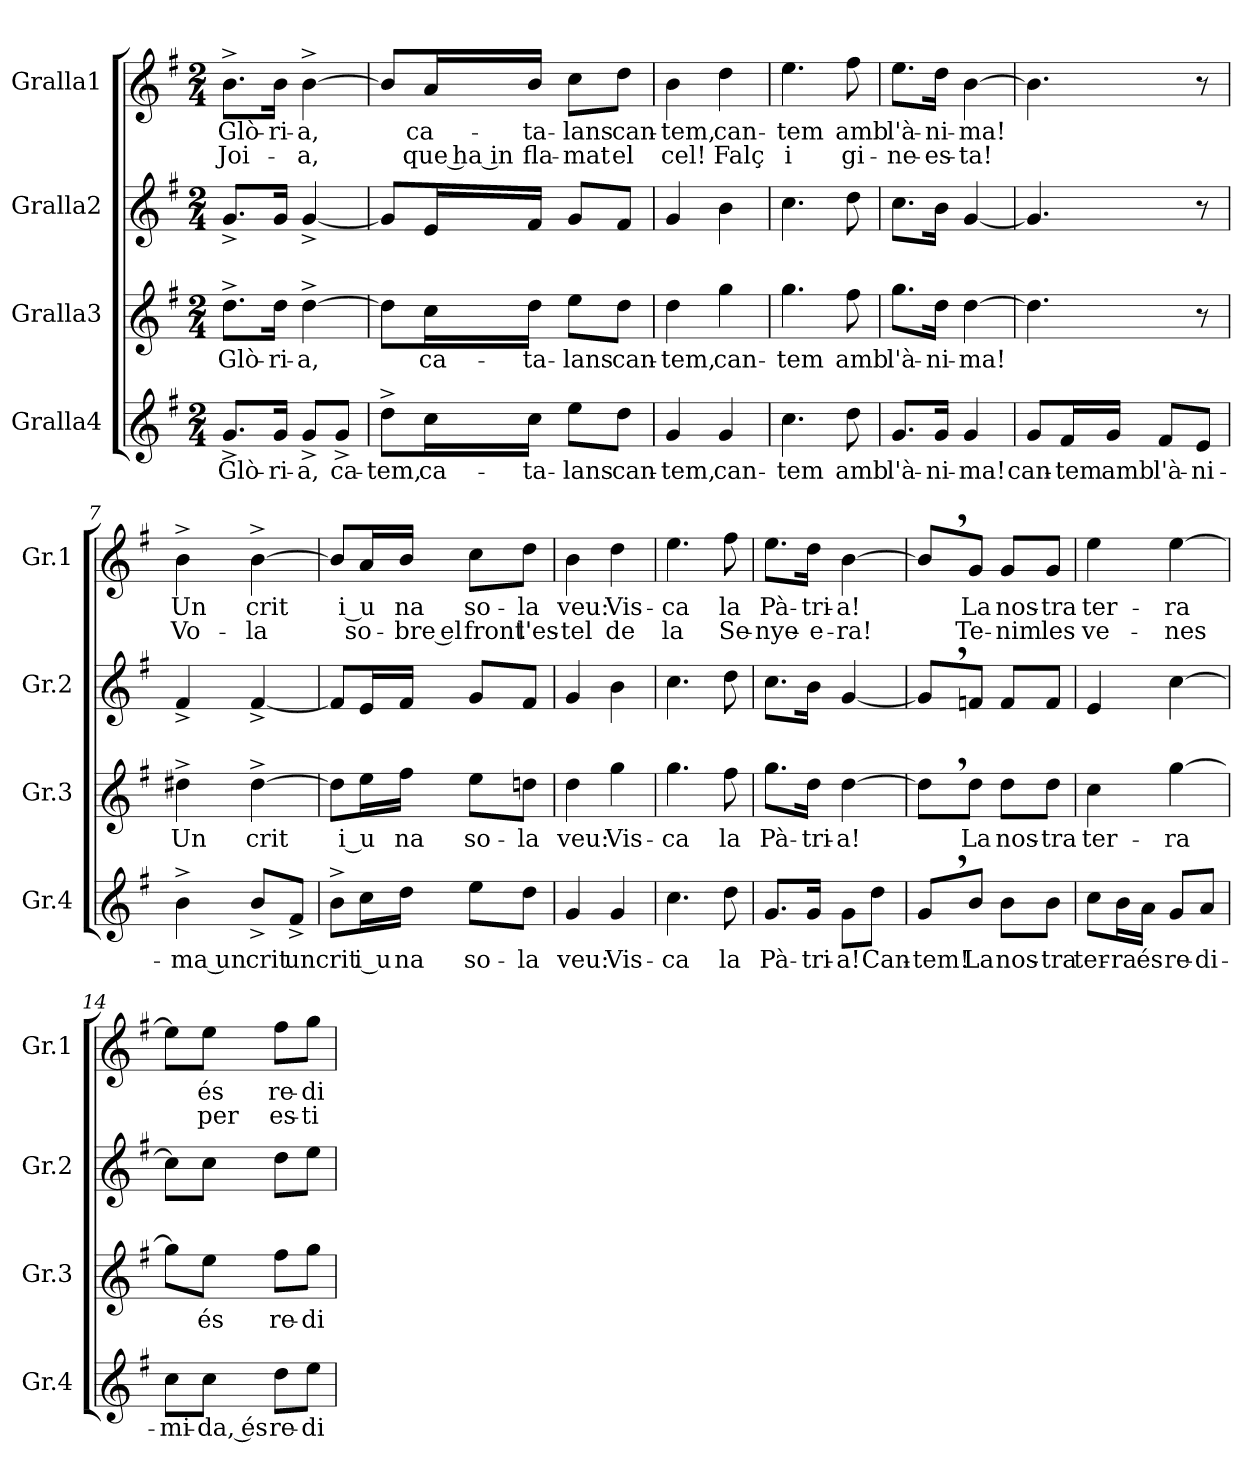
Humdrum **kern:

**kern	**text	**kern	**text	**kern	**kern	**text	**text
*part4	*part4	*part3	*part3	*part2	*part1	*part1	*part1
*staff4	*staff4	*staff3	*staff3	*staff2	*staff1	*staff1	*staff1
*I"Gralla4	*	*I"Gralla3	*	*I"Gralla2	*I"Gralla1	*	*
*I'Gr.4	*	*I'Gr.3	*	*I'Gr.2	*I'Gr.1	*	*
*clefG2	*	*clefG2	*	*clefG2	*clefG2	*	*
*k[f#]	*	*k[f#]	*	*k[f#]	*k[f#]	*	*
*M2/4	*	*M2/4	*	*M2/4	*M2/4	*	*
*MM80	*	*MM80	*	*MM80	*MM80	*	*
=1	=1	=1	=1	=1	=1	=1	=1
!	!LO:LY:b	!	!LO:LY:b	!	!	!LO:LY:b	!LO:LY:b
8.g^/L	Glò-	8.dd^\L	Glò-	8.g^/L	8.b^\L	Glò-	Joi-
!	!LO:LY:b	!	!LO:LY:b	!	!	!LO:LY:b	!
16g/Jk	-ri-	16dd\Jk	-ri-	16g/Jk	16b\Jk	-ri-	.
!	!LO:LY:b	!	!LO:LY:b	!	!	!LO:LY:b	!LO:LY:b
8g^/L	-a,	[4dd^\	-a,	[4g^/	[4b^\	-a,	-a,
!	!LO:LY:b	!	!	!	!	!	!
8g^/J	ca-	.	.	.	.	.	.
=2	=2	=2	=2	=2	=2	=2	=2
!	!LO:LY:b	!	!	!	!	!	!
8dd^\L	-tem,	8dd\L]	.	8g/L]	8b/L]	.	.
!	!LO:LY:b	!	!LO:LY:b	!	!	!LO:LY:b	!LO:LY:b
16cc\L	ca-	16cc\L	ca-	16e/L	16a/L	ca-	que ha in
!	!LO:LY:b	!	!LO:LY:b	!	!	!LO:LY:b	!LO:LY:b
16cc\JJ	-ta-	16dd\JJ	-ta-	16f#/JJ	16b/JJ	-ta-	-fla-
!	!LO:LY:b	!	!LO:LY:b	!	!	!LO:LY:b	!LO:LY:b
8ee\L	-lans	8ee\L	-lans	8g/L	8cc\L	-lans	-mat
!	!LO:LY:b	!	!LO:LY:b	!	!	!LO:LY:b	!LO:LY:b
8dd\J	can-	8dd\J	can-	8f#/J	8dd\J	can-	el
=3	=3	=3	=3	=3	=3	=3	=3
!	!LO:LY:b	!	!LO:LY:b	!	!	!LO:LY:b	!LO:LY:b
4g/	-tem,	4dd\	-tem,	4g/	4b\	-tem,	cel!
!	!LO:LY:b	!	!LO:LY:b	!	!	!LO:LY:b	!LO:LY:b
4g/	can-	4gg\	can-	4b\	4dd\	can-	Falç
=4	=4	=4	=4	=4	=4	=4	=4
!	!LO:LY:b	!	!LO:LY:b	!	!	!LO:LY:b	!LO:LY:b
4.cc\	-tem	4.gg\	-tem	4.cc\	4.ee\	-tem	i
!	!LO:LY:b	!	!LO:LY:b	!	!	!LO:LY:b	!LO:LY:b
8dd\	amb	8ff#\	amb	8dd\	8ff#\	amb	gi-
=5	=5	=5	=5	=5	=5	=5	=5
!	!LO:LY:b	!	!LO:LY:b	!	!	!LO:LY:b	!LO:LY:b
8.g/L	l'à-	8.gg\L	l'à-	8.cc\L	8.ee\L	l'à-	-ne-
!	!LO:LY:b	!	!LO:LY:b	!	!	!LO:LY:b	!LO:LY:b
16g/Jk	-ni-	16dd\Jk	-ni-	16b\Jk	16dd\Jk	-ni-	-es-
!	!LO:LY:b	!	!LO:LY:b	!	!	!LO:LY:b	!LO:LY:b
4g/	-ma!	[4dd\	-ma!	[4g/	[4b\	-ma!	-ta!
!!LO:LB:g=z
=6	=6	=6	=6	=6	=6	=6	=6
!	!LO:LY:b	!	!	!	!	!	!
8g/L	can-	4.dd\]	.	4.g/]	4.b\]	.	.
!	!LO:LY:b	!	!	!	!	!	!
16f#/L	-tem	.	.	.	.	.	.
!	!LO:LY:b	!	!	!	!	!	!
16g/JJ	amb	.	.	.	.	.	.
!	!LO:LY:b	!	!	!	!	!	!
8f#/L	l'à-	.	.	.	.	.	.
!	!LO:LY:b	!	!	!	!	!	!
8e/J	-ni-	8r	.	8r	8r	.	.
=7	=7	=7	=7	=7	=7	=7	=7
!	!LO:LY:b	!	!LO:LY:b	!	!	!LO:LY:b	!LO:LY:b
4b^\	ma un	4dd#X^\	Un	4f#^/	4b^\	Un	Vo-
!	!LO:LY:b	!	!LO:LY:b	!	!	!LO:LY:b	!LO:LY:b
8b^/L	crit	[4dd#^\	crit	[4f#^/	[4b^\	crit	-la
!	!LO:LY:b	!	!	!	!	!	!
8f#^/J	un	.	.	.	.	.	.
=8	=8	=8	=8	=8	=8	=8	=8
!	!LO:LY:b	!	!	!	!	!	!
8b^\L	crit	8dd#\L]	.	8f#/L]	8b/L]	.	.
!	!LO:LY:b	!	!LO:LY:b	!	!	!LO:LY:b	!LO:LY:b
16cc\L	i u	16ee\L	i u	16e/L	16a/L	i u	so-
!	!LO:LY:b	!	!LO:LY:b	!	!	!LO:LY:b	!LO:LY:b
16dd\JJ	-na	16ff#\JJ	-na	16f#/JJ	16b/JJ	-na	bre el
!	!LO:LY:b	!	!LO:LY:b	!	!	!LO:LY:b	!LO:LY:b
8ee\L	so-	8ee\L	so-	8g/L	8cc\L	so-	front
!	!LO:LY:b	!	!LO:LY:b	!	!	!LO:LY:b	!LO:LY:b
8dd\J	-la	8ddn\J	-la	8f#/J	8dd\J	-la	l'es-
=9	=9	=9	=9	=9	=9	=9	=9
!	!LO:LY:b	!	!LO:LY:b	!	!	!LO:LY:b	!LO:LY:b
4g/	veu:	4dd\	veu:	4g/	4b\	veu:	-tel
!	!LO:LY:b	!	!LO:LY:b	!	!	!LO:LY:b	!LO:LY:b
4g/	Vis-	4gg\	Vis-	4b\	4dd\	Vis-	de
=10	=10	=10	=10	=10	=10	=10	=10
!	!LO:LY:b	!	!LO:LY:b	!	!	!LO:LY:b	!LO:LY:b
4.cc\	-ca	4.gg\	-ca	4.cc\	4.ee\	-ca	la
!	!LO:LY:b	!	!LO:LY:b	!	!	!LO:LY:b	!LO:LY:b
8dd\	la	8ff#\	la	8dd\	8ff#\	la	Se-
=11	=11	=11	=11	=11	=11	=11	=11
!	!LO:LY:b	!	!LO:LY:b	!	!	!LO:LY:b	!LO:LY:b
8.g/L	Pà-	8.gg\L	Pà-	8.cc\L	8.ee\L	Pà-	-nye-
!	!LO:LY:b	!	!LO:LY:b	!	!	!LO:LY:b	!LO:LY:b
16g/Jk	-tri-	16dd\Jk	-tri-	16b\Jk	16dd\Jk	-tri-	-e-
!	!LO:LY:b	!	!LO:LY:b	!	!	!LO:LY:b	!LO:LY:b
8g\L	-a!	[4dd\	-a!	[4g/	[4b\	-a!	-ra!
!	!LO:LY:b	!	!	!	!	!	!
8dd\J	Can-	.	.	.	.	.	.
!!LO:LB:g=z
=12	=12	=12	=12	=12	=12	=12	=12
!	!LO:LY:b	!	!	!	!	!	!
8g,/L	-tem!	8dd,\L]	.	8g,/L]	8b,/L]	.	.
!	!LO:LY:b	!	!LO:LY:b	!	!	!LO:LY:b	!LO:LY:b
8b/J	La	8dd\J	La	8fn/J	8g/J	La	Te-
!	!LO:LY:b	!	!LO:LY:b	!	!	!LO:LY:b	!LO:LY:b
8b\L	nos-	8dd\L	nos-	8f/L	8g/L	nos-	-nim
!	!LO:LY:b	!	!LO:LY:b	!	!	!LO:LY:b	!LO:LY:b
8b\J	-tra	8dd\J	-tra	8f/J	8g/J	-tra	les
=13	=13	=13	=13	=13	=13	=13	=13
!	!LO:LY:b	!	!LO:LY:b	!	!	!LO:LY:b	!LO:LY:b
8cc\L	ter-	4cc\	ter-	4e/	4ee\	ter-	ve-
!	!LO:LY:b	!	!	!	!	!	!
16b\L	-ra	.	.	.	.	.	.
!	!LO:LY:b	!	!	!	!	!	!
16a\JJ	és	.	.	.	.	.	.
!	!LO:LY:b	!	!LO:LY:b	!	!	!LO:LY:b	!LO:LY:b
8g/L	re-	[4gg\	-ra	[4cc\	[4ee\	-ra	-nes
!	!LO:LY:b	!	!	!	!	!	!
8a/J	-di-	.	.	.	.	.	.
=14	=14	=14	=14	=14	=14	=14	=14
!	!LO:LY:b	!	!	!	!	!	!
8cc\L	-mi-	8gg\L]	.	8cc\L]	8ee\L]	.	.
!	!LO:LY:b	!	!LO:LY:b	!	!	!LO:LY:b	!LO:LY:b
8cc\J	da, és	8ee\J	és	8cc\J	8ee\J	és	per
!	!LO:LY:b	!	!LO:LY:b	!	!	!LO:LY:b	!LO:LY:b
8dd\L	re-	8ff#\L	re-	8dd\L	8ff#\L	re-	es-
!	!LO:LY:b	!	!LO:LY:b	!	!	!LO:LY:b	!LO:LY:b
8ee\J	-di-	8gg\J	-di-	8ee\J	8gg\J	-di-	-ti-
=	=	=	=	=	=	=	=
*-	*-	*-	*-	*-	*-	*-	*-
